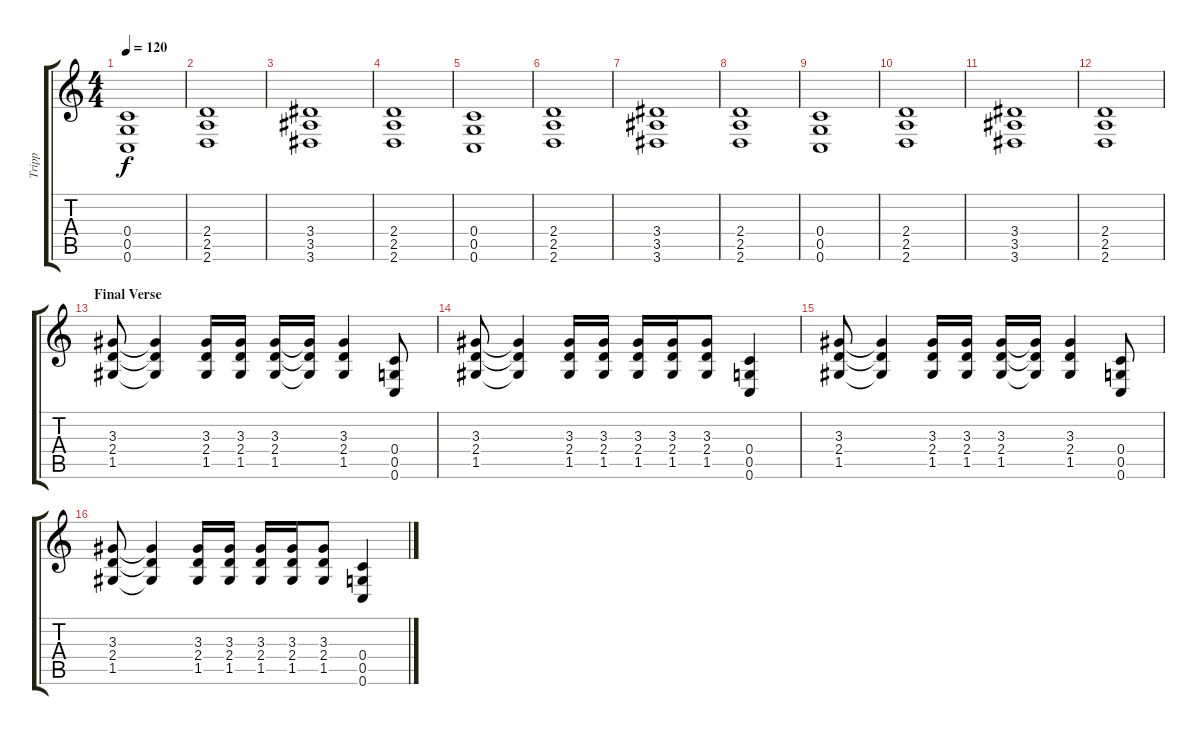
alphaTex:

\track ("Tripp" "Tripp") {instrument distortionguitar}
\staff {score tabs}
\tuning (D4 A3 F3 C3 G2 C2) {hide}
\ts (4 4)
\tempo 120
\clef g2
\ks c
(0.4 0.5 0.6).1{dy f} |
(2.4 2.5 2.6).1 |
(3.4 3.5 3.6).1 |
(2.4 2.5 2.6).1 |
(0.4 0.5 0.6).1 |
(2.4 2.5 2.6).1 |
(3.4 3.5 3.6).1 |
(2.4 2.5 2.6).1 |
(0.4 0.5 0.6).1 |
(2.4 2.5 2.6).1 |
(3.4 3.5 3.6).1 |
(2.4 2.5 2.6).1 |
\section ("" "Final Verse")
(3.3 2.4 1.5).8 (3.3{t} 2.4{t} 1.5{t}).4 (3.3 2.4 1.5).16 (3.3 2.4 1.5).16 (3.3 2.4 1.5).16 (3.3{t} 2.4{t} 1.5{t}).16 (3.3 2.4 1.5).4 (0.4 0.5 0.6).8 |
(3.3 2.4 1.5).8 (3.3{t} 2.4{t} 1.5{t}).4 (3.3 2.4 1.5).16 (3.3 2.4 1.5).16 (3.3 2.4 1.5).16 (3.3 2.4 1.5).16 (3.3 2.4 1.5).8 (0.4 0.5 0.6).4 |
(3.3 2.4 1.5).8 (3.3{t} 2.4{t} 1.5{t}).4 (3.3 2.4 1.5).16 (3.3 2.4 1.5).16 (3.3 2.4 1.5).16 (3.3{t} 2.4{t} 1.5{t}).16 (3.3 2.4 1.5).4 (0.4 0.5 0.6).8 |
(3.3 2.4 1.5).8 (3.3{t} 2.4{t} 1.5{t}).4 (3.3 2.4 1.5).16 (3.3 2.4 1.5).16 (3.3 2.4 1.5).16 (3.3 2.4 1.5).16 (3.3 2.4 1.5).8 (0.4 0.5 0.6).4
